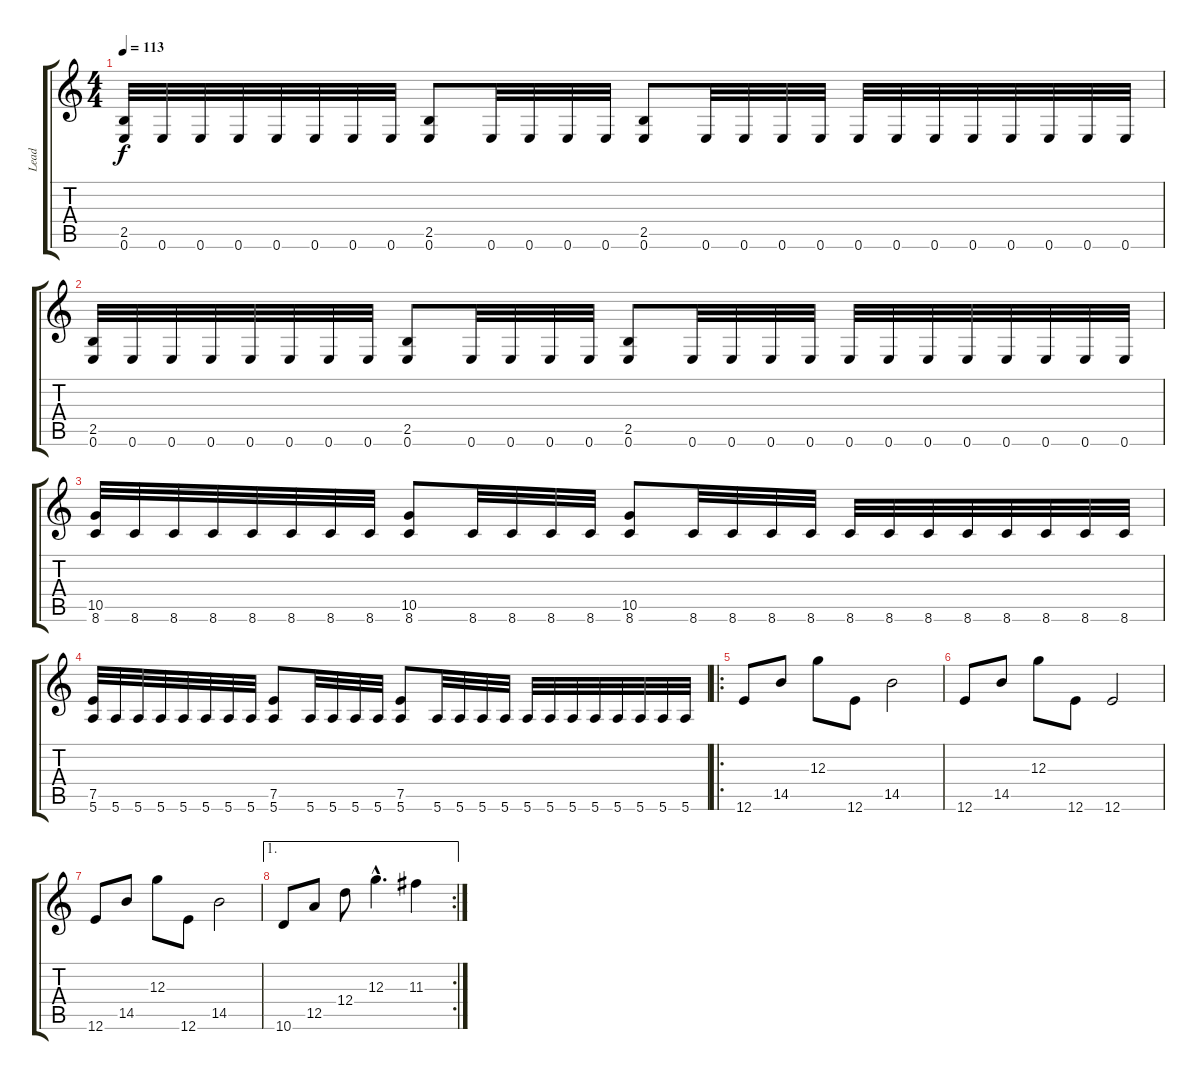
\track ("Lead" "Lead") {instrument distortionguitar}
\staff {score tabs}
\tuning (E4 B3 G3 D3 A2 E2) {hide}
\ts (4 4)
\tempo 113
\clef g2
\ks c
(2.5 0.6).32{dy f} 0.6.32 0.6.32 0.6.32 0.6.32 0.6.32 0.6.32 0.6.32 (2.5 0.6).8 0.6.32 0.6.32 0.6.32 0.6.32 (2.5 0.6).8 0.6.32 0.6.32 0.6.32 0.6.32 0.6.32 0.6.32 0.6.32 0.6.32 0.6.32 0.6.32 0.6.32 0.6.32 |
(2.5 0.6).32 0.6.32 0.6.32 0.6.32 0.6.32 0.6.32 0.6.32 0.6.32 (2.5 0.6).8 0.6.32 0.6.32 0.6.32 0.6.32 (2.5 0.6).8 0.6.32 0.6.32 0.6.32 0.6.32 0.6.32 0.6.32 0.6.32 0.6.32 0.6.32 0.6.32 0.6.32 0.6.32 |
(10.5 8.6).32 8.6.32 8.6.32 8.6.32 8.6.32 8.6.32 8.6.32 8.6.32 (10.5 8.6).8 8.6.32 8.6.32 8.6.32 8.6.32 (10.5 8.6).8 8.6.32 8.6.32 8.6.32 8.6.32 8.6.32 8.6.32 8.6.32 8.6.32 8.6.32 8.6.32 8.6.32 8.6.32 |
(7.5 5.6).32 5.6.32 5.6.32 5.6.32 5.6.32 5.6.32 5.6.32 5.6.32 (7.5 5.6).8 5.6.32 5.6.32 5.6.32 5.6.32 (7.5 5.6).8 5.6.32 5.6.32 5.6.32 5.6.32 5.6.32 5.6.32 5.6.32 5.6.32 5.6.32 5.6.32 5.6.32 5.6.32 |
\ro
12.6.8 14.5.8 12.3.8 12.6.8 14.5.2 |
12.6.8 14.5.8 12.3.8 12.6.8 12.6.2 |
12.6.8 14.5.8 12.3.8 12.6.8 14.5.2 |
\ae 1
\rc 2
10.6.8 12.5.8 12.4.8 12.3{hac}.4{d} 11.3.4
